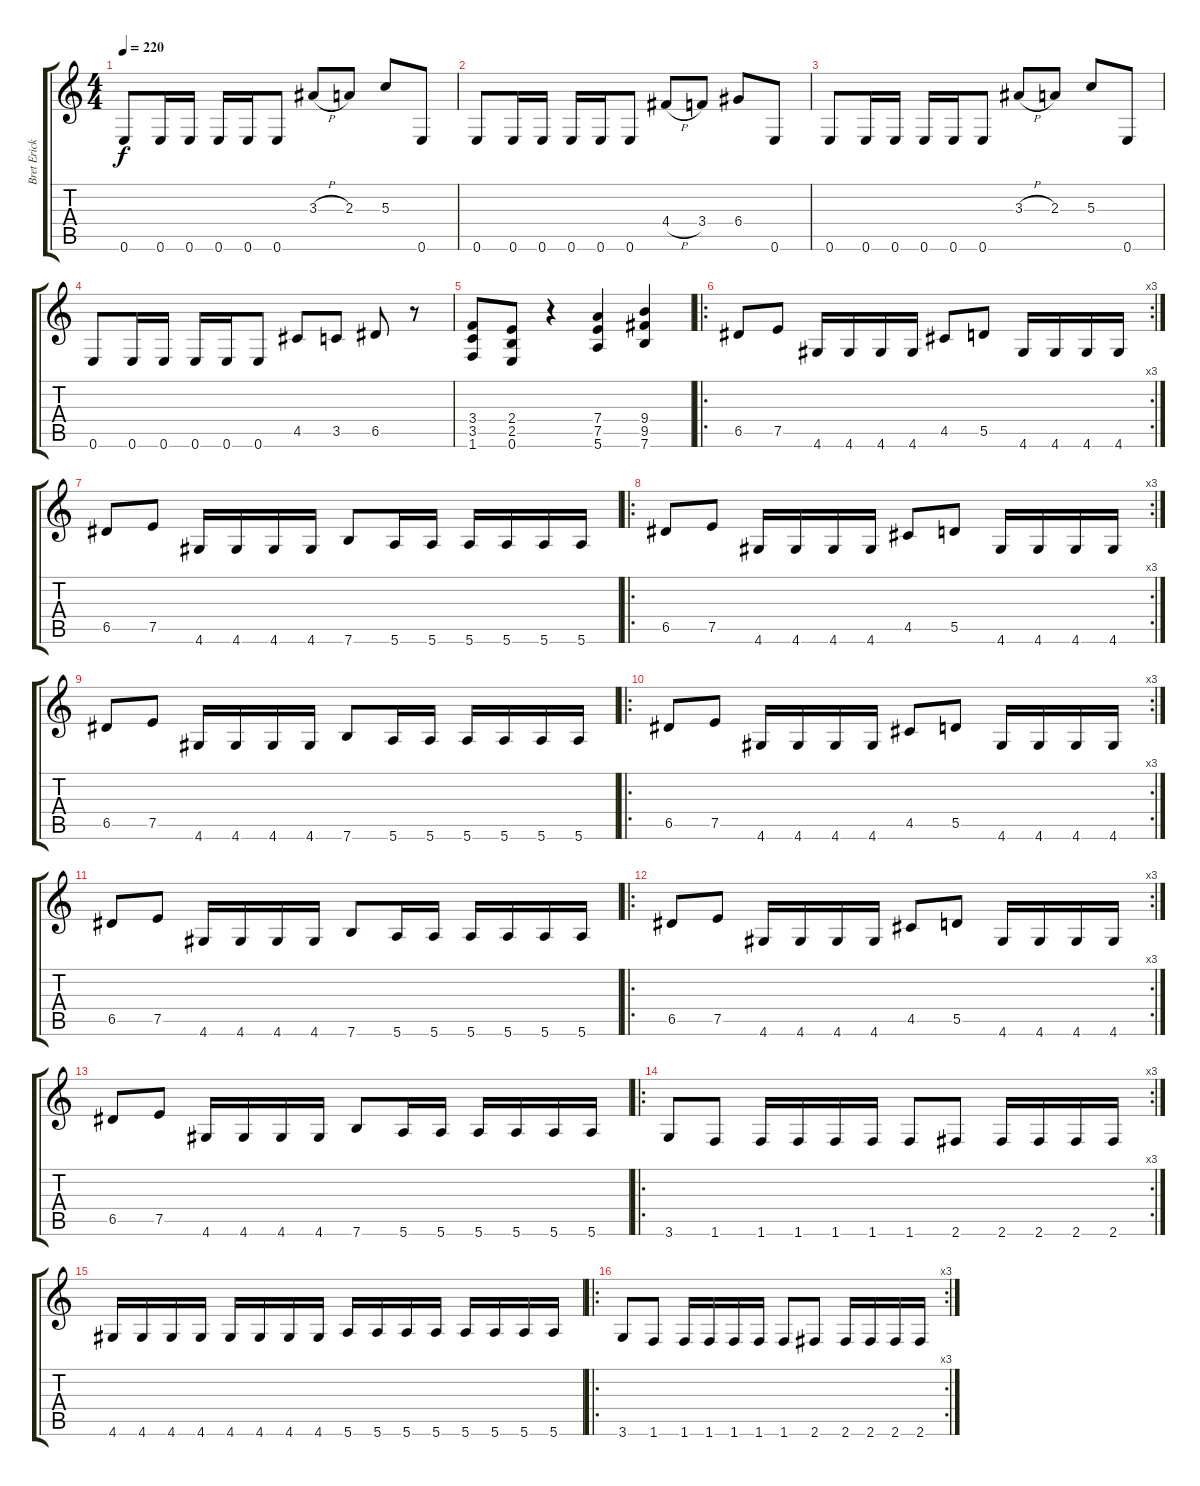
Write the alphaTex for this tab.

\track ("Bret Ericksen" "Bret Erick") {instrument overdrivenguitar}
\staff {score tabs}
\tuning (E4 B3 G3 D3 A2 E2) {hide}
\ts (4 4)
\tempo 220
\clef g2
\ks c
0.6.8{dy f} 0.6.16 0.6.16 0.6.16 0.6.16 0.6.8 3.3{h}.8 2.3.8 5.3.8 0.6.8 |
0.6.8 0.6.16 0.6.16 0.6.16 0.6.16 0.6.8 4.4{h}.8 3.4.8 6.4.8 0.6.8 |
0.6.8 0.6.16 0.6.16 0.6.16 0.6.16 0.6.8 3.3{h}.8 2.3.8 5.3.8 0.6.8 |
0.6.8 0.6.16 0.6.16 0.6.16 0.6.16 0.6.8 4.5.8 3.5.8 6.5.8 r.8 |
(3.4 3.5 1.6).8 (2.4 2.5 0.6).8 r.4 (7.4 7.5 5.6).4 (9.4 9.5 7.6).4 |
\ro
\rc 3
6.5.8 7.5.8 4.6.16 4.6.16 4.6.16 4.6.16 4.5.8 5.5.8 4.6.16 4.6.16 4.6.16 4.6.16 |
6.5.8 7.5.8 4.6.16 4.6.16 4.6.16 4.6.16 7.6.8 5.6.16 5.6.16 5.6.16 5.6.16 5.6.16 5.6.16 |
\ro
\rc 3
6.5.8 7.5.8 4.6.16 4.6.16 4.6.16 4.6.16 4.5.8 5.5.8 4.6.16 4.6.16 4.6.16 4.6.16 |
6.5.8 7.5.8 4.6.16 4.6.16 4.6.16 4.6.16 7.6.8 5.6.16 5.6.16 5.6.16 5.6.16 5.6.16 5.6.16 |
\ro
\rc 3
6.5.8 7.5.8 4.6.16 4.6.16 4.6.16 4.6.16 4.5.8 5.5.8 4.6.16 4.6.16 4.6.16 4.6.16 |
6.5.8 7.5.8 4.6.16 4.6.16 4.6.16 4.6.16 7.6.8 5.6.16 5.6.16 5.6.16 5.6.16 5.6.16 5.6.16 |
\ro
\rc 3
6.5.8 7.5.8 4.6.16 4.6.16 4.6.16 4.6.16 4.5.8 5.5.8 4.6.16 4.6.16 4.6.16 4.6.16 |
6.5.8 7.5.8 4.6.16 4.6.16 4.6.16 4.6.16 7.6.8 5.6.16 5.6.16 5.6.16 5.6.16 5.6.16 5.6.16 |
\ro
\rc 3
3.6.8 1.6.8 1.6.16 1.6.16 1.6.16 1.6.16 1.6.8 2.6.8 2.6.16 2.6.16 2.6.16 2.6.16 |
4.6.16 4.6.16 4.6.16 4.6.16 4.6.16 4.6.16 4.6.16 4.6.16 5.6.16 5.6.16 5.6.16 5.6.16 5.6.16 5.6.16 5.6.16 5.6.16 |
\ro
\rc 3
3.6.8 1.6.8 1.6.16 1.6.16 1.6.16 1.6.16 1.6.8 2.6.8 2.6.16 2.6.16 2.6.16 2.6.16
